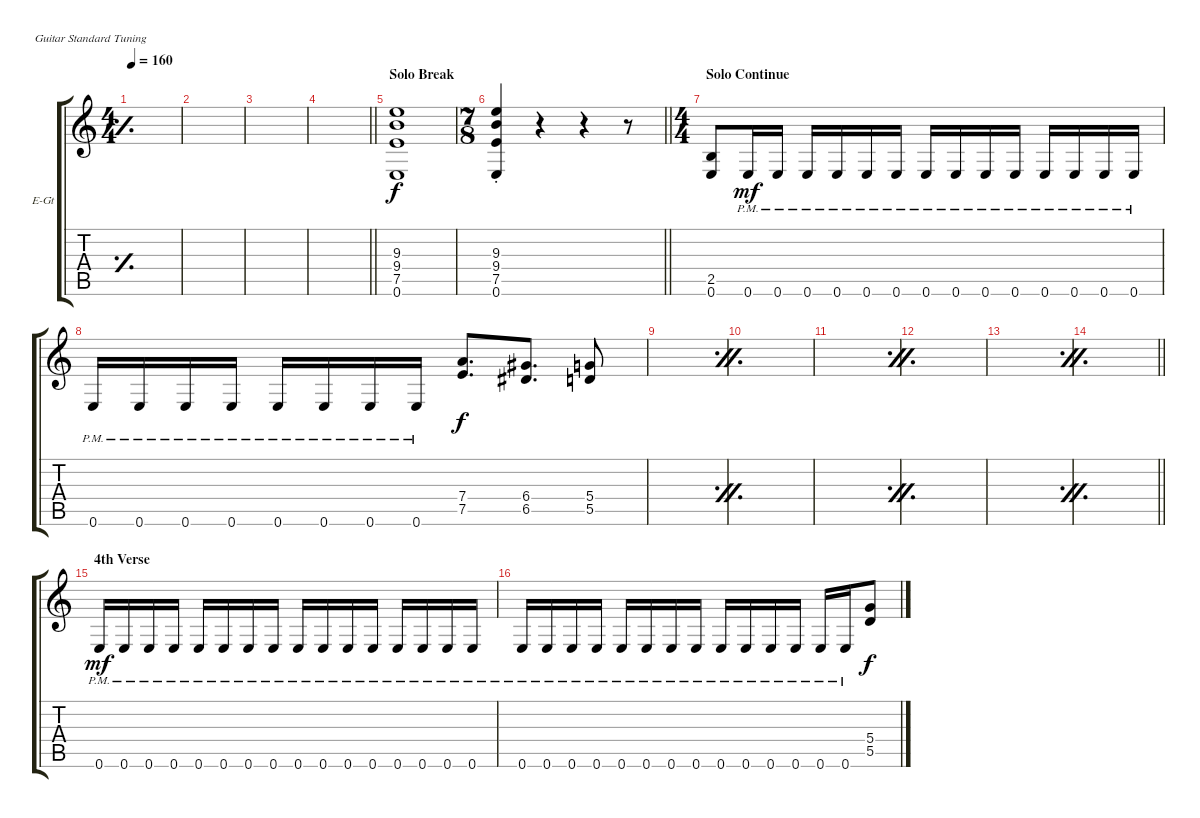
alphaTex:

\bracketExtendMode groupsimilarinstruments
\firstSystemTrackNameOrientation horizontal
\otherSystemsTrackNameOrientation horizontal
\track ("Gtr. II Rhytm" "E-Gt") {instrument overdrivenguitar}
\staff {score tabs}
\tuning (E4 B3 G3 D3 A2 E2)
\ts (4 4)
\tempo 160
\clef g2
\simile simple
\ks c
|
|
|
\barLineRight lightlight
|
\section ("" "Solo Break")
(9.3 9.4 7.5 0.6).1{dy f} |
\ts (7 8)
\beaming (8 3 2 2)
\barLineRight lightlight
(9.3{st} 9.4{st} 7.5{st} 0.6{st}).4 r.4 r.4 r.8 |
\ts (4 4)
\beaming (8 2 2 2 2)
\section ("" "Solo Continue")
(2.5 0.6).8 0.6{pm}.16{dy mf} 0.6{pm}.16 0.6{pm}.16 0.6{pm}.16 0.6{pm}.16 0.6{pm}.16 0.6{pm}.16 0.6{pm}.16 0.6{pm}.16 0.6{pm}.16 0.6{pm}.16 0.6{pm}.16 0.6{pm}.16 0.6{pm}.16 |
0.6{pm}.16 0.6{pm}.16 0.6{pm}.16 0.6{pm}.16 0.6{pm}.16 0.6{pm}.16 0.6{pm}.16 0.6{pm}.16 (7.4 7.5).8{d dy f} (6.4 6.5).8{d} (5.4 5.5).8 |
\simile firstofdouble
|
\simile secondofdouble
|
\simile firstofdouble
|
\simile secondofdouble
|
\simile firstofdouble
|
\simile secondofdouble
\barLineRight lightlight
|
\section ("" "4th Verse")
\simile none
0.6{pm}.16{dy mf} 0.6{pm}.16 0.6{pm}.16 0.6{pm}.16 0.6{pm}.16 0.6{pm}.16 0.6{pm}.16 0.6{pm}.16 0.6{pm}.16 0.6{pm}.16 0.6{pm}.16 0.6{pm}.16 0.6{pm}.16 0.6{pm}.16 0.6{pm}.16 0.6{pm}.16 |
0.6{pm}.16 0.6{pm}.16 0.6{pm}.16 0.6{pm}.16 0.6{pm}.16 0.6{pm}.16 0.6{pm}.16 0.6{pm}.16 0.6{pm}.16 0.6{pm}.16 0.6{pm}.16 0.6{pm}.16 0.6{pm}.16 0.6{pm}.16 (5.4 5.5).8{dy f}
